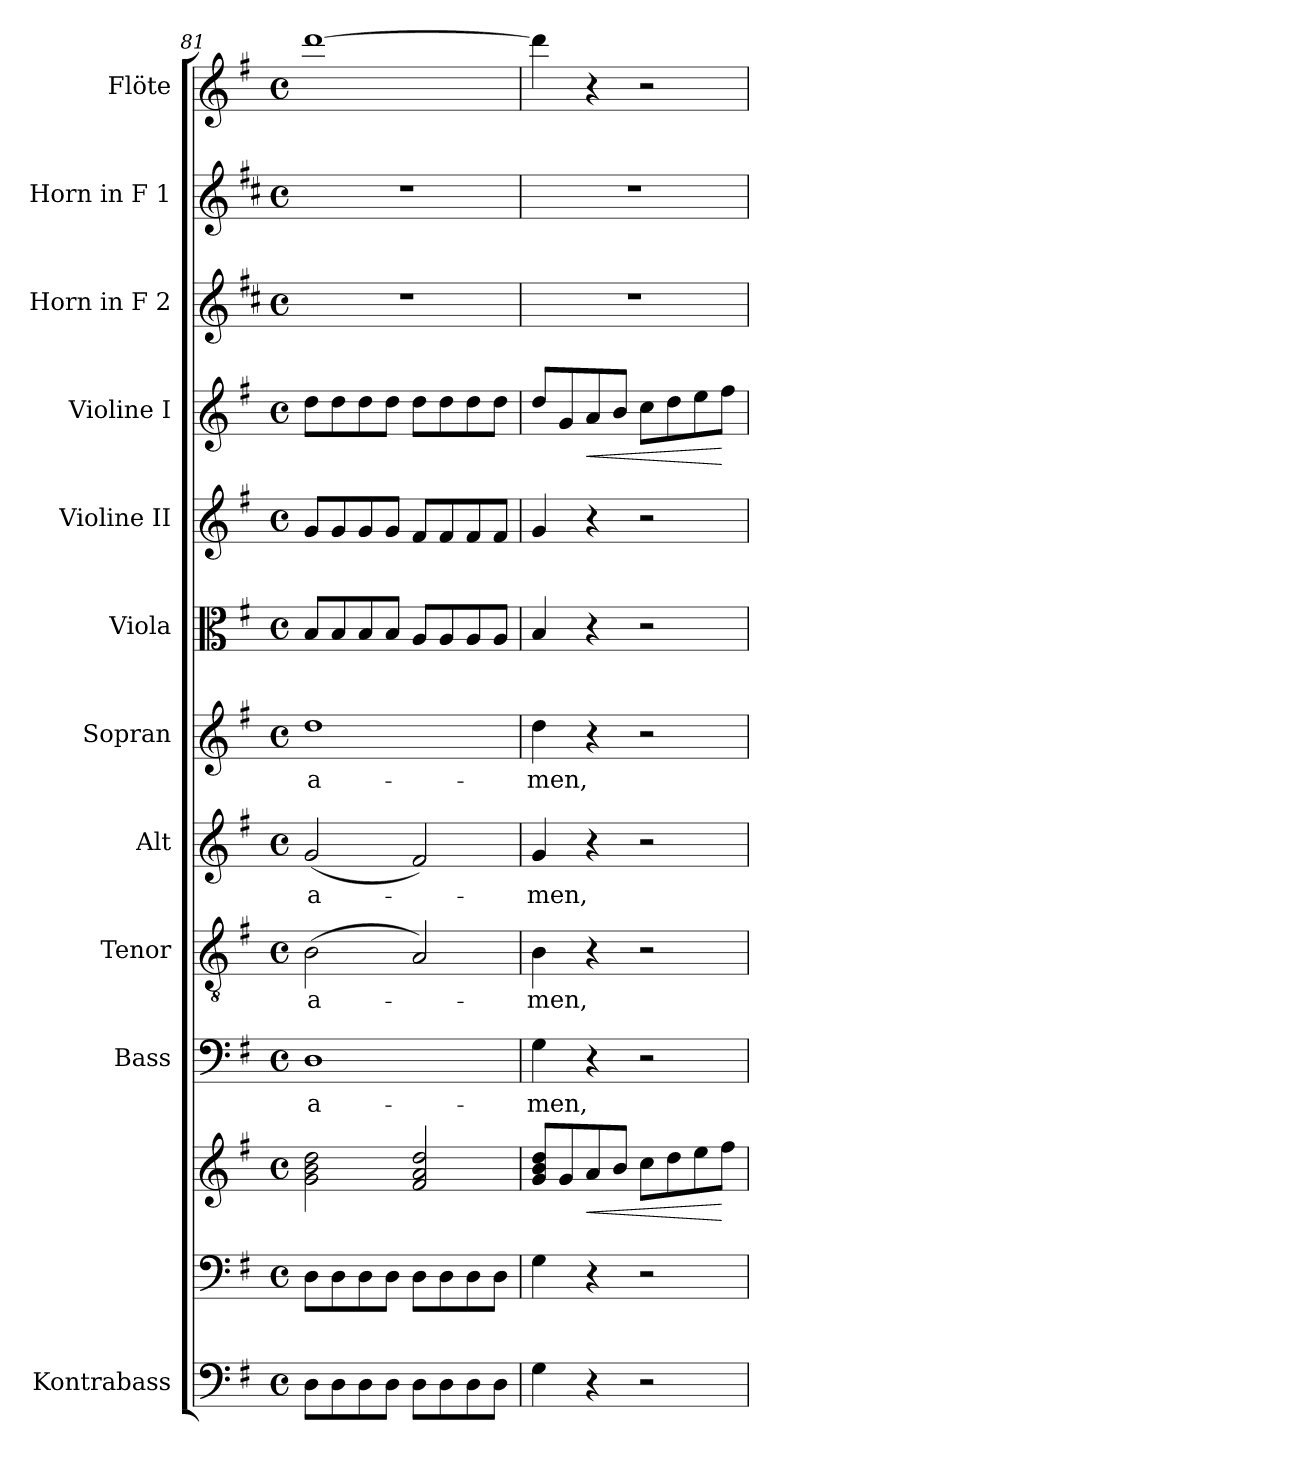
**kern	**kern	**kern	**dynam	**kern	**text	**kern	**text	**kern	**text	**kern	**text	**kern	**kern	**kern	**dynam	**kern	**kern	**kern
*part12	*part11	*part11	*part11	*part10	*part10	*part9	*part9	*part8	*part8	*part7	*part7	*part6	*part5	*part4	*part4	*part3	*part2	*part1
*staff13	*staff12	*staff11	*staff11/12	*staff10	*staff10	*staff9	*staff9	*staff8	*staff8	*staff7	*staff7	*staff6	*staff5	*staff4	*staff4	*staff3	*staff2	*staff1
*I"Kontrabass	*	*	*	*I"Bass	*	*I"Tenor	*	*I"Alt	*	*I"Sopran	*	*I"Viola	*I"Violine II	*I"Violine I	*	*I"Horn in F 2	*I"Horn in F 1	*I"Flöte
*I'Kb.	*	*	*	*I'B.	*	*I'T.	*	*I'A.	*	*I'S.	*	*I'Vla.	*I'Vl. II	*I'Vl. I	*	*	*	*I'Fl.
!!LO:PB:g=z
*clefF4	*clefF4	*clefG2	*	*clefF4	*	*clefGv2	*	*clefG2	*	*clefG2	*	*clefC3	*clefG2	*clefG2	*	*clefG2	*clefG2	*clefG2
*ITrd7c12	*	*	*	*	*	*	*	*	*	*	*	*	*	*	*	*ITrd4c7	*ITrd4c7	*
*k[f#]	*k[f#]	*k[f#]	*	*k[f#]	*	*k[f#]	*	*k[f#]	*	*k[f#]	*	*k[f#]	*k[f#]	*k[f#]	*	*k[f#]	*k[f#]	*k[f#]
*G:	*G:	*G:	*	*G:	*	*G:	*	*G:	*	*G:	*	*G:	*G:	*G:	*	*G:	*G:	*G:
*M4/4	*M4/4	*M4/4	*	*M4/4	*	*M4/4	*	*M4/4	*	*M4/4	*	*M4/4	*M4/4	*M4/4	*	*M4/4	*M4/4	*M4/4
*met(c)	*met(c)	*met(c)	*	*met(c)	*	*met(c)	*	*met(c)	*	*met(c)	*	*met(c)	*met(c)	*met(c)	*	*met(c)	*met(c)	*met(c)
=81	=81	=81	=81	=81	=81	=81	=81	=81	=81	=81	=81	=81	=81	=81	=81	=81	=81	=81
!	!	!	!	!	!LO:LY:b	!	!LO:LY:b	!	!LO:LY:b	!	!LO:LY:b	!	!	!	!	!	!	!
8DD\L	8D\L	2g\ 2b\ 2dd\	.	1D	a-	(>2B\	a-	(<2g/	a-	1dd	a-	8B/L	8g/L	8dd\L	.	1r	1r	[1ddd
8DD\	8D\	.	.	.	.	.	.	.	.	.	.	8B/	8g/	8dd\	.	.	.	.
8DD\	8D\	.	.	.	.	.	.	.	.	.	.	8B/	8g/	8dd\	.	.	.	.
8DD\J	8D\J	.	.	.	.	.	.	.	.	.	.	8B/J	8g/J	8dd\J	.	.	.	.
8DD\L	8D\L	2f#/ 2a/ 2dd/	.	.	.	2A/)	.	2f#/)	.	.	.	8A/L	8f#/L	8dd\L	.	.	.	.
8DD\	8D\	.	.	.	.	.	.	.	.	.	.	8A/	8f#/	8dd\	.	.	.	.
8DD\	8D\	.	.	.	.	.	.	.	.	.	.	8A/	8f#/	8dd\	.	.	.	.
8DD\J	8D\J	.	.	.	.	.	.	.	.	.	.	8A/J	8f#/J	8dd\J	.	.	.	.
=82	=82	=82	=82	=82	=82	=82	=82	=82	=82	=82	=82	=82	=82	=82	=82	=82	=82	=82
!	!	!	!	!	!LO:LY:b	!	!LO:LY:b	!	!LO:LY:b	!	!LO:LY:b	!	!	!	!	!	!	!
4GG\	4G\	8g/ 8b/ 8dd/L	.	4G\	-men,	4B\	-men,	4g/	-men,	4dd\	-men,	4B/	4g/	8dd/L	.	1r	1r	4ddd\]
.	.	8g/	.	.	.	.	.	.	.	.	.	.	.	8g/	.	.	.	.
!	!	!	!LO:HP:b	!	!	!	!	!	!	!	!	!	!	!	!LO:HP:b	!	!	!
4r	4r	8a/	<	4r	.	4r	.	4r	.	4r	.	4r	4r	8a/	<	.	.	4r
.	.	8b/J	.	.	.	.	.	.	.	.	.	.	.	8b/J	.	.	.	.
2r	2r	8cc\L	.	2r	.	2r	.	2r	.	2r	.	2r	2r	8cc\L	.	.	.	2r
.	.	8dd\	.	.	.	.	.	.	.	.	.	.	.	8dd\	.	.	.	.
.	.	8ee\	.	.	.	.	.	.	.	.	.	.	.	8ee\	.	.	.	.
.	.	8ff#\J	[	.	.	.	.	.	.	.	.	.	.	8ff#\J	[	.	.	.
=	=	=	=	=	=	=	=	=	=	=	=	=	=	=	=	=	=	=
*-	*-	*-	*-	*-	*-	*-	*-	*-	*-	*-	*-	*-	*-	*-	*-	*-	*-	*-
